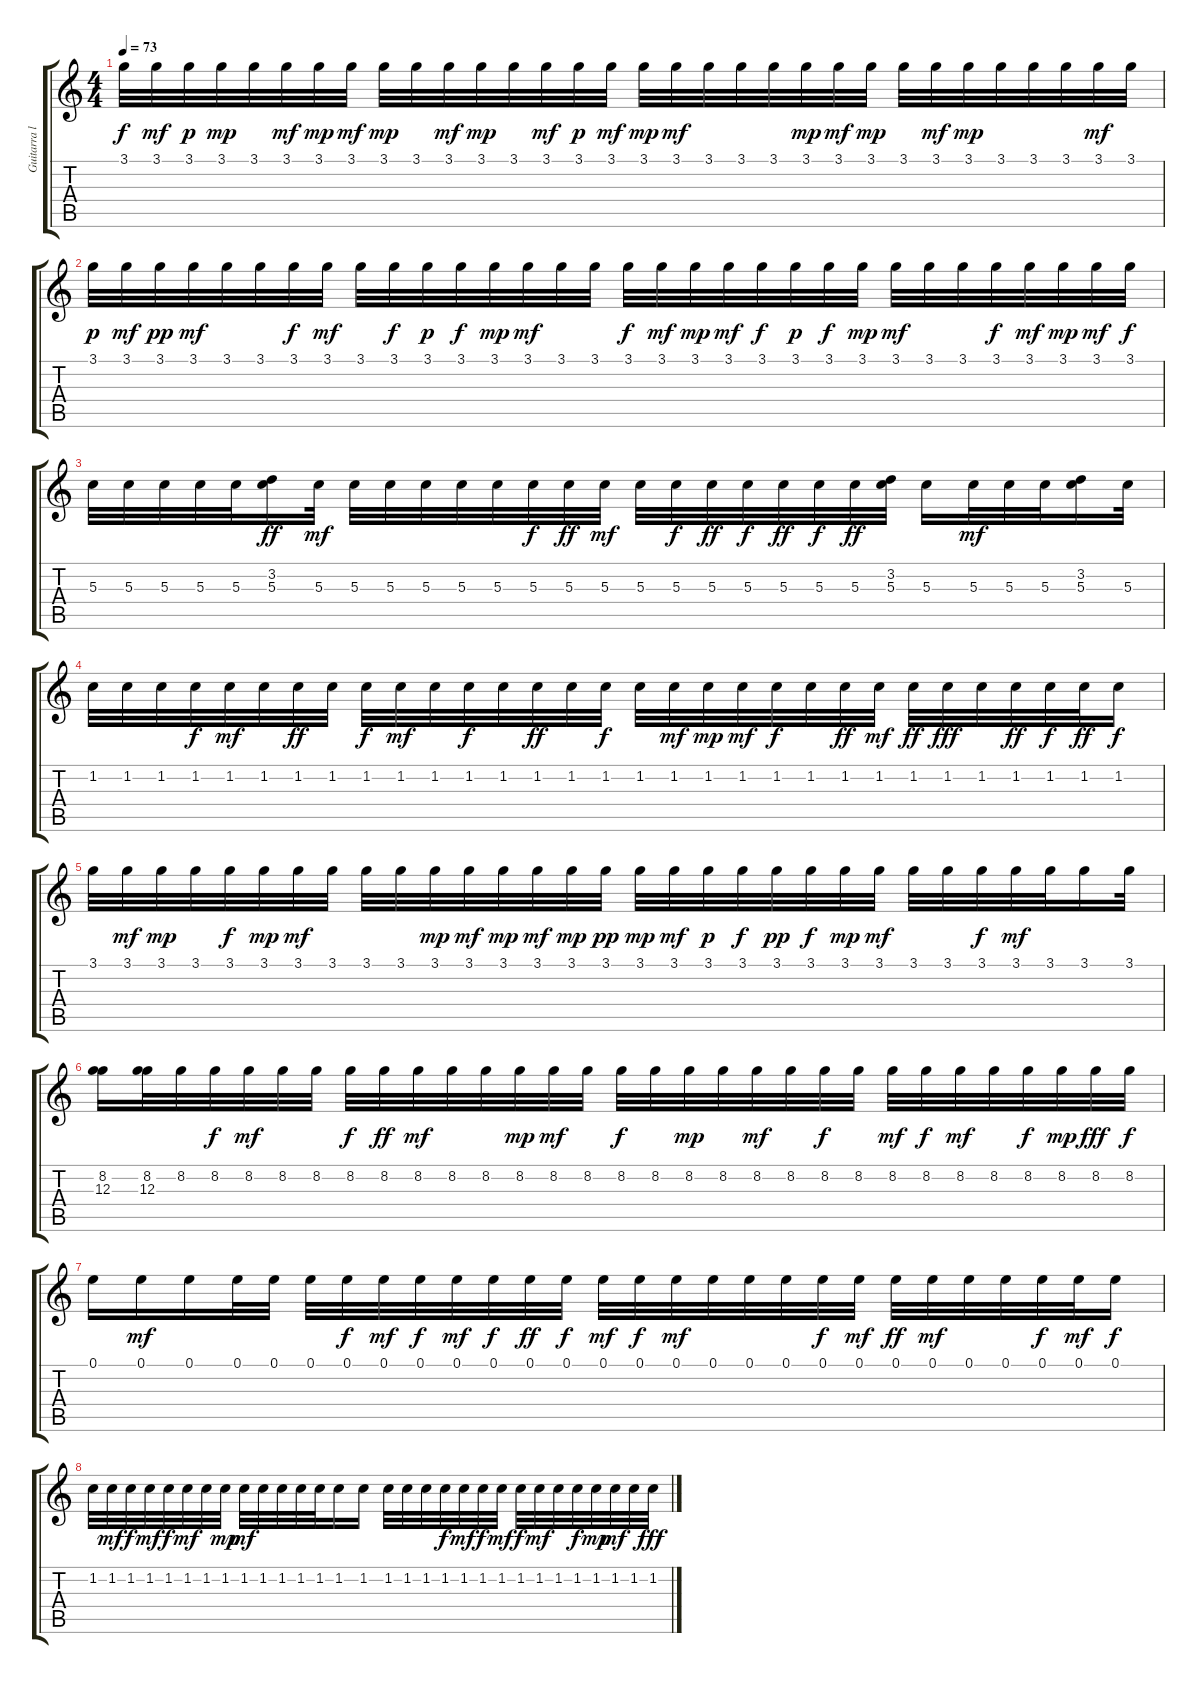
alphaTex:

\track ("Guitarra ll" "Guitarra l") {instrument acousticguitarnylon}
\staff {score tabs}
\tuning (E4 B3 G3 D3 A2 E2) {hide}
\ts (4 4)
\tempo 73
\clef g2
\ks c
3.1.32{dy f} 3.1.32{dy mf} 3.1.32{dy p} 3.1.32{dy mp} 3.1.32 3.1.32{dy mf} 3.1.32{dy mp} 3.1.32{dy mf} 3.1.32{dy mp} 3.1.32 3.1.32{dy mf} 3.1.32{dy mp} 3.1.32 3.1.32{dy mf} 3.1.32{dy p} 3.1.32{dy mf} 3.1.32{dy mp} 3.1.32{dy mf} 3.1.32 3.1.32 3.1.32 3.1.32{dy mp} 3.1.32{dy mf} 3.1.32{dy mp} 3.1.32 3.1.32{dy mf} 3.1.32{dy mp} 3.1.32 3.1.32 3.1.32 3.1.32{dy mf} 3.1.32 |
3.1.32{dy p} 3.1.32{dy mf} 3.1.32{dy pp} 3.1.32{dy mf} 3.1.32 3.1.32 3.1.32{dy f} 3.1.32{dy mf} 3.1.32 3.1.32{dy f} 3.1.32{dy p} 3.1.32{dy f} 3.1.32{dy mp} 3.1.32{dy mf} 3.1.32 3.1.32 3.1.32{dy f} 3.1.32{dy mf} 3.1.32{dy mp} 3.1.32{dy mf} 3.1.32{dy f} 3.1.32{dy p} 3.1.32{dy f} 3.1.32{dy mp} 3.1.32{dy mf} 3.1.32 3.1.32 3.1.32{dy f} 3.1.32{dy mf} 3.1.32{dy mp} 3.1.32{dy mf} 3.1.32{dy f} |
5.3.32 5.3.32 5.3.32 5.3.32 5.3.32 (3.2 5.3).16{dy ff} 5.3.32{dy mf} 5.3.32 5.3.32 5.3.32 5.3.32 5.3.32 5.3.32{dy f} 5.3.32{dy ff} 5.3.32{dy mf} 5.3.32 5.3.32{dy f} 5.3.32{dy ff} 5.3.32{dy f} 5.3.32{dy ff} 5.3.32{dy f} 5.3.32{dy ff} (3.2 5.3).32 5.3.16 5.3.32{dy mf} 5.3.32 5.3.32 (3.2 5.3).16 5.3.32 |
1.2.32 1.2.32 1.2.32 1.2.32{dy f} 1.2.32{dy mf} 1.2.32 1.2.32{dy ff} 1.2.32 1.2.32{dy f} 1.2.32{dy mf} 1.2.32 1.2.32{dy f} 1.2.32 1.2.32{dy ff} 1.2.32 1.2.32{dy f} 1.2.32 1.2.32{dy mf} 1.2.32{dy mp} 1.2.32{dy mf} 1.2.32{dy f} 1.2.32 1.2.32{dy ff} 1.2.32{dy mf} 1.2.32{dy ff} 1.2.32{dy fff} 1.2.32 1.2.32{dy ff} 1.2.32{dy f} 1.2.32{dy ff} 1.2.16{dy f} |
3.1.32 3.1.32{dy mf} 3.1.32{dy mp} 3.1.32 3.1.32{dy f} 3.1.32{dy mp} 3.1.32{dy mf} 3.1.32 3.1.32 3.1.32 3.1.32{dy mp} 3.1.32{dy mf} 3.1.32{dy mp} 3.1.32{dy mf} 3.1.32{dy mp} 3.1.32{dy pp} 3.1.32{dy mp} 3.1.32{dy mf} 3.1.32{dy p} 3.1.32{dy f} 3.1.32{dy pp} 3.1.32{dy f} 3.1.32{dy mp} 3.1.32{dy mf} 3.1.32 3.1.32 3.1.32{dy f} 3.1.32{dy mf} 3.1.32 3.1.16 3.1.32 |
(8.2 12.3).16 (8.2 12.3).32 8.2.32 8.2.32{dy f} 8.2.32{dy mf} 8.2.32 8.2.32 8.2.32{dy f} 8.2.32{dy ff} 8.2.32{dy mf} 8.2.32 8.2.32 8.2.32{dy mp} 8.2.32{dy mf} 8.2.32 8.2.32{dy f} 8.2.32 8.2.32{dy mp} 8.2.32 8.2.32{dy mf} 8.2.32 8.2.32{dy f} 8.2.32 8.2.32{dy mf} 8.2.32{dy f} 8.2.32{dy mf} 8.2.32 8.2.32{dy f} 8.2.32{dy mp} 8.2.32{dy fff} 8.2.32{dy f} |
0.1.16 0.1.16{dy mf} 0.1.16 0.1.32 0.1.32 0.1.32 0.1.32{dy f} 0.1.32{dy mf} 0.1.32{dy f} 0.1.32{dy mf} 0.1.32{dy f} 0.1.32{dy ff} 0.1.32{dy f} 0.1.32{dy mf} 0.1.32{dy f} 0.1.32{dy mf} 0.1.32 0.1.32 0.1.32 0.1.32{dy f} 0.1.32{dy mf} 0.1.32{dy ff} 0.1.32{dy mf} 0.1.32 0.1.32 0.1.32{dy f} 0.1.32{dy mf} 0.1.16{dy f} |
1.2.32 1.2.32{dy mf} 1.2.32{dy f} 1.2.32{dy mf} 1.2.32{dy f} 1.2.32{dy mf} 1.2.32 1.2.32{dy mp} 1.2.32{dy mf} 1.2.32 1.2.32 1.2.32 1.2.32 1.2.16 1.2.16 1.2.32 1.2.32 1.2.32 1.2.32{dy f} 1.2.32{dy mf} 1.2.32{dy f} 1.2.32{dy mf} 1.2.32{dy f} 1.2.32{dy mf} 1.2.32 1.2.32{dy f} 1.2.32{dy mp} 1.2.32{dy mf} 1.2.32 1.2.32{dy fff}
